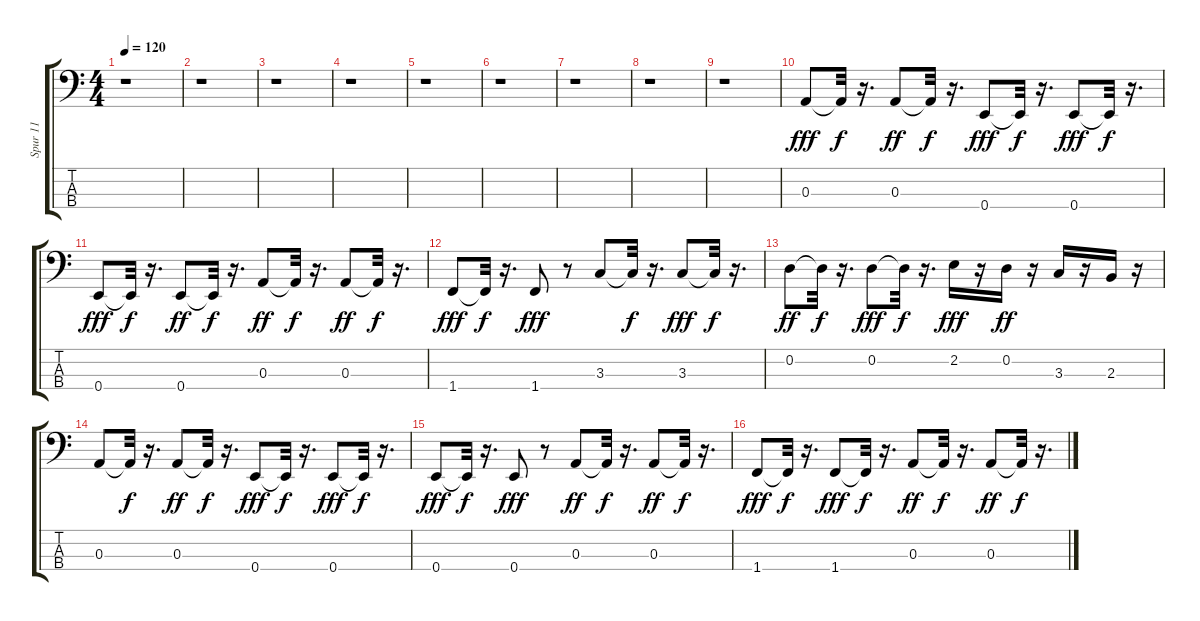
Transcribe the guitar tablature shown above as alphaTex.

\track ("Spur 11" "Spur 11") {instrument electricbasspick}
\staff {score tabs}
\tuning (G2 D2 A1 E1) {hide}
\ts (4 4)
\tempo 120
\clef f4
\ks c
r.1{dy fff instrument electricbasspick} |
r.1 |
r.1 |
r.1 |
r.1 |
r.1 |
r.1 |
r.1 |
r.1 |
0.3.8 0.3{t}.32{dy f} r.16{d} 0.3.8{dy ff} 0.3{t}.32{dy f} r.16{d} 0.4.8{dy fff} 0.4{t}.32{dy f} r.16{d} 0.4.8{dy fff} 0.4{t}.32{dy f} r.16{d} |
0.4.8{dy fff} 0.4{t}.32{dy f} r.16{d} 0.4.8{dy ff} 0.4{t}.32{dy f} r.16{d} 0.3.8{dy ff} 0.3{t}.32{dy f} r.16{d} 0.3.8{dy ff} 0.3{t}.32{dy f} r.16{d} |
1.4.8{dy fff} 1.4{t}.32{dy f} r.16{d} 1.4.8{dy fff} r.8 3.3.8 3.3{t}.32{dy f} r.16{d} 3.3.8{dy fff} 3.3{t}.32{dy f} r.16{d} |
0.2.8{dy ff} 0.2{t}.32{dy f} r.16{d} 0.2.8{dy fff} 0.2{t}.32{dy f} r.16{d} 2.2.16{dy fff} r.16 0.2.16{dy ff} r.16 3.3.16 r.16 2.3.16 r.16 |
0.3.8 0.3{t}.32{dy f} r.16{d} 0.3.8{dy ff} 0.3{t}.32{dy f} r.16{d} 0.4.8{dy fff} 0.4{t}.32{dy f} r.16{d} 0.4.8{dy fff} 0.4{t}.32{dy f} r.16{d} |
0.4.8{dy fff} 0.4{t}.32{dy f} r.16{d} 0.4.8{dy fff} r.8 0.3.8{dy ff} 0.3{t}.32{dy f} r.16{d} 0.3.8{dy ff} 0.3{t}.32{dy f} r.16{d} |
1.4.8{dy fff} 1.4{t}.32{dy f} r.16{d} 1.4.8{dy fff} 1.4{t}.32{dy f} r.16{d} 0.3.8{dy ff} 0.3{t}.32{dy f} r.16{d} 0.3.8{dy ff} 0.3{t}.32{dy f} r.16{d}
